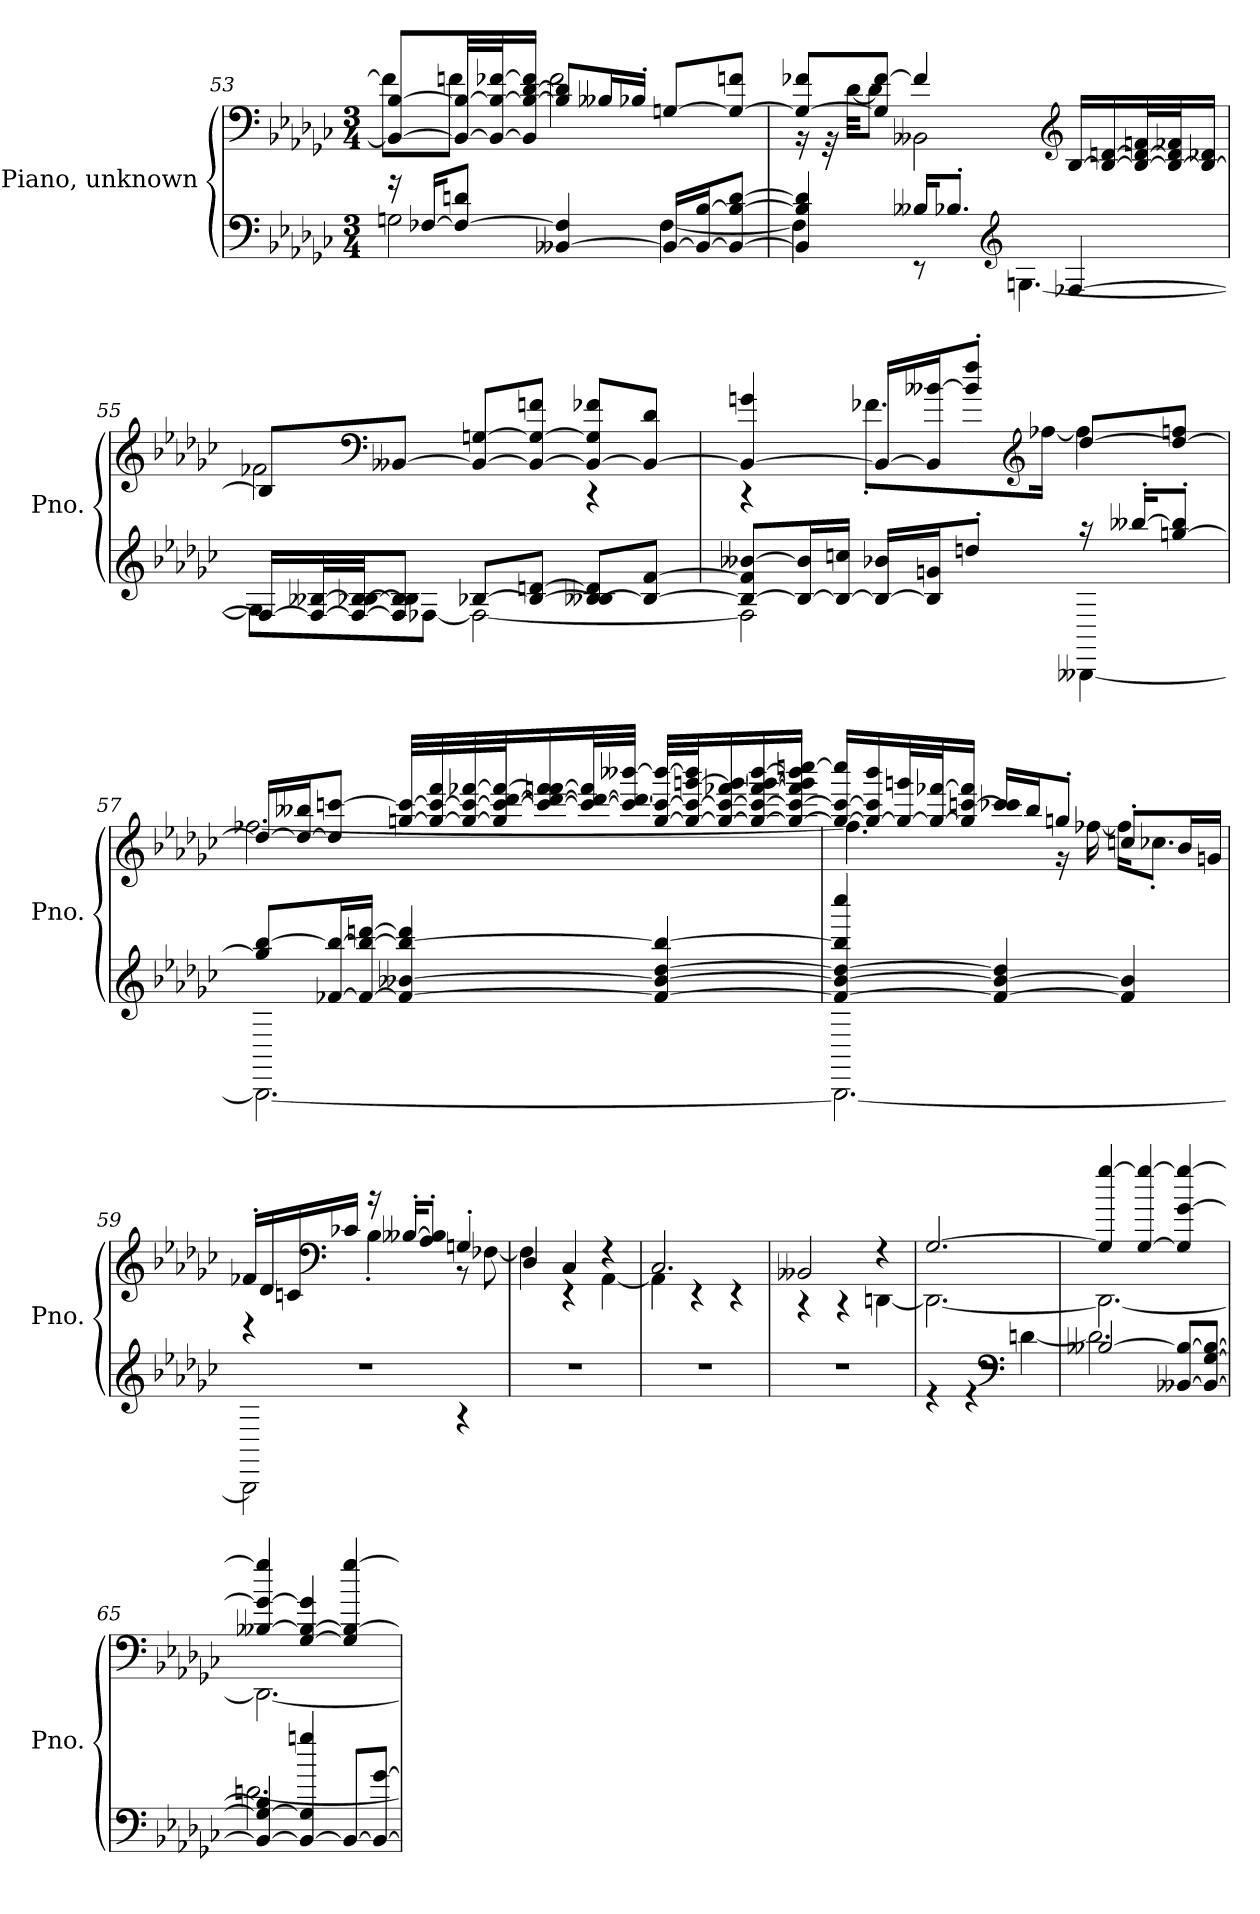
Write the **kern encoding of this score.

**kern	**kern
*part1	*part1
*staff2	*staff1
*I"Piano, unknown	*
*I'Pno.	*
*clefF4	*clefF4
*k[b-e-a-d-g-c-]	*k[b-e-a-d-g-c-]
*M3/4	*M3/4
=53	=53
*^	*^
16r	2Gn\	8BB--/_ [8B-/L	8f-\L]
[16F-X/KL	.	.	.
8F-/_ 8dn/J	.	32BB--/_ 32B-/_LL	8fn\J
.	.	32BB--/_ 32B-/_ [32f-X/J	.
.	.	16BB--/] 16B-/_ [16d-/ 16f-/]JJ	.
[4BB--X/ 4F-/]	.	8B-/] 8d-/]L	2f-\
.	.	16B--X/L	.
.	.	16B-X'/JJ	.
16BB--/LL_	[4F-\	[8Gn/L	.
16BB--/_ [16B-/J	.	.	.
8BB--/_ 8B-/_ [8d/J	.	8G/_ 8fn/J	.
!!LO:LB:g=z	!!
=54	=54	=54	=54
4BB--/] 4B-/] 4d/]	4F-\]	8G/_ 8f-X/L	16r
.	.	.	32r
.	.	.	[32d-\KKL
.	.	8G/] [8f-/J	8d-\J]
16B--X/KL	8r	4f-/]	2BB--X\
8.B-X'/J	.	.	.
*clefG2	*	*	*
.	[4.Gn\	.	.
*	*	*clefG2	*
[4F-X/	.	[16B-/LL	.
.	.	16B-/_ [16dn/	.
.	.	32B-/_ 32d/_ 32fn/L	.
.	.	32B-/_ 32d/] 32f-X/J	.
.	.	16B-/_ 16d-X/JJ	.
=55	=55	=55	=55
16F-/LL_	8G\L]	8B-/L]	2f-X\
32F-/_ [32B--X/L	.	.	.
32F-/_ 32B--/_ [32B-X/JJ	.	.	.
*	*	*clefF4	*
8F-/] 8B--/] 8B-/]J	[8F-X\J	[8BB--X/J	.
[8B-X/L	2F-\_	8BB--/_ [8Gn/L	.
8B-/_ [8dn/J	.	8BB--/_ 8G/_ 8fn/J	.
[8B--X/ 8B-/] 8d/]L	.	8BB--/_ 8G/] 8f-X/L	4r
8B--/_ [8f/J	.	8BB--/_ 8d-/J	.
!!LO:PB:g=z	!!
=56	=56	=56	=56
8B--/_ 8f/] [8b--X/L	2F-\]	4BB--/_ 4gn/	4r
16B--/_ 16b--/]L	.	.	.
16B--/_ 16ccn/JJ	.	.	.
16B--/_ 16b-X/LL	.	16BB--/LL_	8.f-X'\L
16B--/] 16gn/J	.	16BB--/] [16b--X/J	.
8ddn'/J	.	8b--/]' 8ff/'J	.
*	*	*clefG2	*
.	.	.	[16ff-X\Jk
16r	[4BBB--X\	[8dd-/L	4ff-\]
[16bb--X'/KL	.	.	.
[8ggn/' 8bb--/]'J	.	8dd-/_ 8ffn/J	.
!!LO:LB:g=z	!!
=57	=57	=57	=57
8gg/] [8bb-/L	2.BBB--\_	16dd-/LL_	[2.ff-X\
.	.	16dd-/_ 16bb--X/J	.
[16f-X/ 16bb-/_L	.	8dd-/] [8cccn/J	.
16f-/_ 16bb-/_ [16dddn/JJ	.	.	.
4f-/_ [4b--X/ 4bb-/_ 4ddd/]	.	[32ggn/ 32ccc/_LLL	.
.	.	32gg/_ 32ccc/_ 32fff/	.
.	.	32gg/_ 32ccc/_ [32fff-X/	.
.	.	32gg/] 32ccc/_ [32ddd-/ 32fff-/_J	.
.	.	16ccc/_ 16ddd-/_ 16fff-/] [16fffn/	.
.	.	32ccc/_ 32ddd-/_ 32fff/]L	.
.	.	32ccc/_ 32ddd-/] [32bbb--X/JJJ	.
4f-/_ 4b--/_ [4dd-/ 4bb-/_	.	[32gg/ 32ccc/_ 32bbb--/_LLL	.
.	.	32gg/_ 32ccc/_ [32gggn/ 32bbb--/]J	.
.	.	16gg/_ 16ccc/_ [16fff-X/ 16ggg/_	.
.	.	16gg/_ 16ccc/_ 16fff-/_ 16ggg/_ [16bbb--/	.
.	.	16gg/_ 16ccc/_ 16fff-/] 16ggg/] 16bbb--/] [16ccccn/JJ	.
!!LO:LB:g=z	!!
=58	=58	=58	=58
4f-/_ 4b--/_ 4dd-/_ 4bb-/] 4cccc-/	2.BBB--\_	16gg/_ 16ccc/_ 16cccc/]LL	4.ff-\]
.	.	16gg/_ 16ccc/] 16bbb-/	.
.	.	32gg/_ 32gggn/L	.
.	.	32gg/_ [32fff-X/J	.
.	.	16gg/] [16cccn/ 16fff-/]JJ	.
4f-/_ 4b--/_ 4dd-/]	.	16ccc-X/ 16ccc/]LL	.
.	.	16bb-/J	.
.	.	8ggn'/J	16r
.	.	.	[16ff-X\
4f-/] 4b--/]	.	8ccn'/L	16ff-\KL]
.	.	.	8.cc-X'\J
.	.	16b-/L	.
.	.	16gn/JJ	.
=59	=59	=59	=59
2.r	2BBB--\]	16f-X'/LL	4r
.	.	16d-/	.
.	.	16cn/	.
*	*	*clefF4	*
.	.	16c-X/JJ	.
.	.	16r	4B-'\
.	.	[16B--X'/KL	.
.	.	8A-/' 8B--/]'J	.
.	4r	4Gn'/	8r
.	.	.	[8F-X\
*v	*v	*	*
!!LO:LB:g=z	!!
=60	=60	=60
2.r	4D-/	4F-\]
.	4C-/	4r
.	4r	[4AA-\
=61	=61	=61
2.r	2.C-/	4AA-\]
.	.	4r
.	.	4r
=62	=62	=62
2.r	2BB--X/	4r
.	.	4r
.	4r	[4DDn\
=63	=63	=63
*^	*	*
2.r	4r	[2.G-/	2.DD\_
.	4r	.	.
*clefF4	*	*	*
.	[4dn\	.	.
=64	=64	=64	=64
[2B--X/	2.d\]	4G-/] [4gg-/	2.DD\_
.	.	[4G-/ 4gg-/_	.
[8BB--X/ 8B--/_L	.	4G-/] [4g-/ 4gg-/_	.
8BB--/_ [8G-/ 8B--/_J	.	.	.
=65	=65	=65	=65
4BB--/_ 4G-/_ 4B--/]	[2.dn\	[4B--X/ 4g-/_ 4gg-/]	2.DD\_
4BB--/_ 4G-/] 4ggn/	.	[4G-/ 4B--/_ 4g-/]	.
8BB--/L_	.	4G-/] 4B--/_ [4gg-/	.
8BB--/_ [8g-/J	.	.	.
*v	*v	*	*
*	*v	*v
=	=
*-	*-
